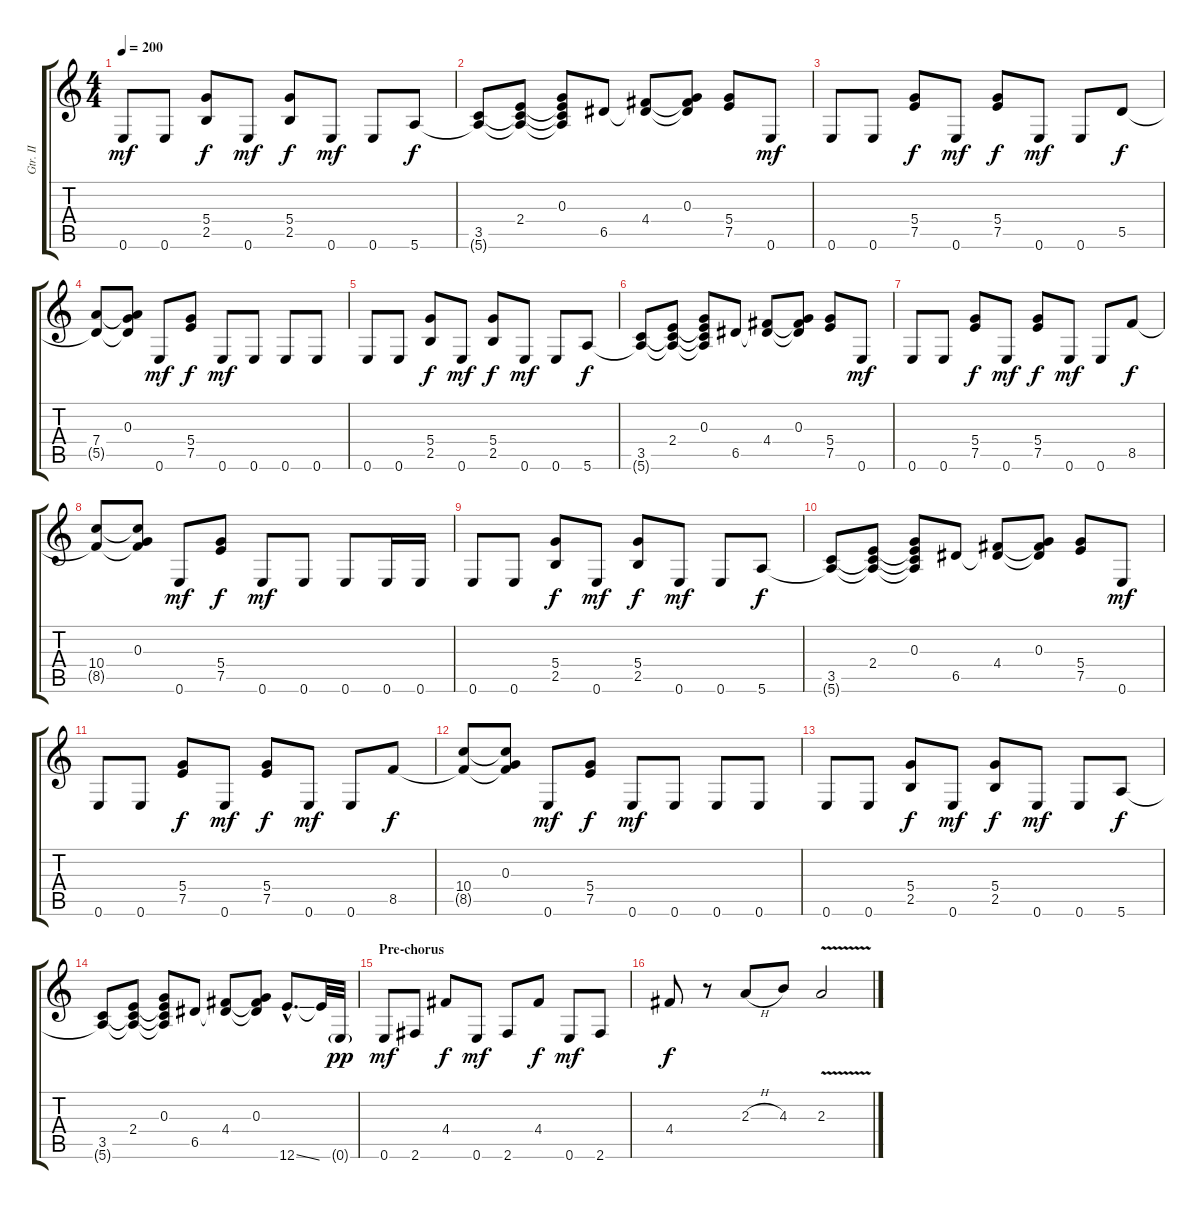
\track ("Gtr. II" "Gtr. II") {instrument distortionguitar}
\staff {score tabs}
\tuning (E4 B3 G3 D3 A2 E2) {hide}
\ts (4 4)
\tempo 200
\clef g2
\ks c
0.6.8{dy mf} 0.6.8 (5.4 2.5).8{dy f} 0.6.8{dy mf} (5.4 2.5).8{dy f} 0.6.8{dy mf} 0.6.8 5.6.8{dy f} |
(3.5 5.6{t}).8 (2.4 3.5{t} 5.6{t}).8 (0.3 2.4{t} 3.5{t} 5.6{t}).8 6.5.8 (4.4 6.5{t}).8 (0.3 4.4{t} 6.5{t}).8 (5.4 7.5).8 0.6.8{dy mf} |
0.6.8 0.6.8 (5.4 7.5).8{dy f} 0.6.8{dy mf} (5.4 7.5).8{dy f} 0.6.8{dy mf} 0.6.8 5.5.8{dy f} |
(7.4 5.5{t}).8 (0.3 7.4{t} 5.5{t}).8 0.6.8{dy mf} (5.4 7.5).8{dy f} 0.6.8{dy mf} 0.6.8 0.6.8 0.6.8 |
0.6.8 0.6.8 (5.4 2.5).8{dy f} 0.6.8{dy mf} (5.4 2.5).8{dy f} 0.6.8{dy mf} 0.6.8 5.6.8{dy f} |
(3.5 5.6{t}).8 (2.4 3.5{t} 5.6{t}).8 (0.3 2.4{t} 3.5{t} 5.6{t}).8 6.5.8 (4.4 6.5{t}).8 (0.3 4.4{t} 6.5{t}).8 (5.4 7.5).8 0.6.8{dy mf} |
0.6.8 0.6.8 (5.4 7.5).8{dy f} 0.6.8{dy mf} (5.4 7.5).8{dy f} 0.6.8{dy mf} 0.6.8 8.5.8{dy f} |
(10.4 8.5{t}).8 (0.3 10.4{t} 8.5{t}).8 0.6.8{dy mf} (5.4 7.5).8{dy f} 0.6.8{dy mf} 0.6.8 0.6.8 0.6.16 0.6.16 |
0.6.8 0.6.8 (5.4 2.5).8{dy f} 0.6.8{dy mf} (5.4 2.5).8{dy f} 0.6.8{dy mf} 0.6.8 5.6.8{dy f} |
(3.5 5.6{t}).8 (2.4 3.5{t} 5.6{t}).8 (0.3 2.4{t} 3.5{t} 5.6{t}).8 6.5.8 (4.4 6.5{t}).8 (0.3 4.4{t} 6.5{t}).8 (5.4 7.5).8 0.6.8{dy mf} |
0.6.8 0.6.8 (5.4 7.5).8{dy f} 0.6.8{dy mf} (5.4 7.5).8{dy f} 0.6.8{dy mf} 0.6.8 8.5.8{dy f} |
(10.4 8.5{t}).8 (0.3 10.4{t} 8.5{t}).8 0.6.8{dy mf} (5.4 7.5).8{dy f} 0.6.8{dy mf} 0.6.8 0.6.8 0.6.8 |
0.6.8 0.6.8 (5.4 2.5).8{dy f} 0.6.8{dy mf} (5.4 2.5).8{dy f} 0.6.8{dy mf} 0.6.8 5.6.8{dy f} |
(3.5 5.6{t}).8 (2.4 3.5{t} 5.6{t}).8 (0.3 2.4{t} 3.5{t} 5.6{t}).8 6.5.8 (4.4 6.5{t}).8 (0.3 4.4{t} 6.5{t}).8 12.6{ss hac}.8{d} 12.6{t}.32 0.6{g}.32{dy pp} |
\section ("" "Pre-chorus")
0.6.8{dy mf} 2.6.8 4.4.8{dy f} 0.6.8{dy mf} 2.6.8 4.4.8{dy f} 0.6.8{dy mf} 2.6.8 |
4.4.8{dy f} r.8 2.3{h}.8 4.3.8 2.3{v}.2
